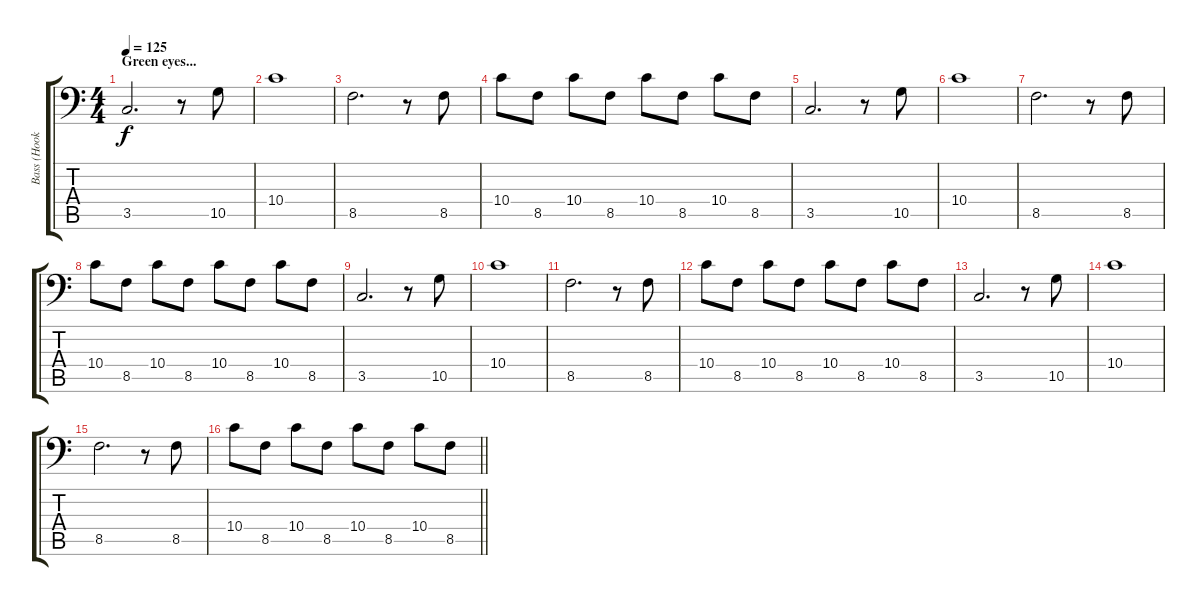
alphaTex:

\track ("Bass (Hooky)" "Bass (Hook") {instrument electricguitarclean}
\staff {score tabs}
\tuning (E3 B2 G2 D2 A1 E1) {hide}
\ts (4 4)
\section ("" "Green eyes...")
\tempo 125
\clef f4
\ks c
3.5.2{d dy f} r.8 10.5.8 |
10.4.1 |
8.5.2{d} r.8 8.5.8 |
10.4.8 8.5.8 10.4.8 8.5.8 10.4.8 8.5.8 10.4.8 8.5.8 |
3.5.2{d} r.8 10.5.8 |
10.4.1 |
8.5.2{d} r.8 8.5.8 |
10.4.8 8.5.8 10.4.8 8.5.8 10.4.8 8.5.8 10.4.8 8.5.8 |
3.5.2{d} r.8 10.5.8 |
10.4.1 |
8.5.2{d} r.8 8.5.8 |
10.4.8 8.5.8 10.4.8 8.5.8 10.4.8 8.5.8 10.4.8 8.5.8 |
3.5.2{d} r.8 10.5.8 |
10.4.1 |
8.5.2{d} r.8 8.5.8 |
\barLineRight lightlight
10.4.8 8.5.8 10.4.8 8.5.8 10.4.8 8.5.8 10.4.8 8.5.8
